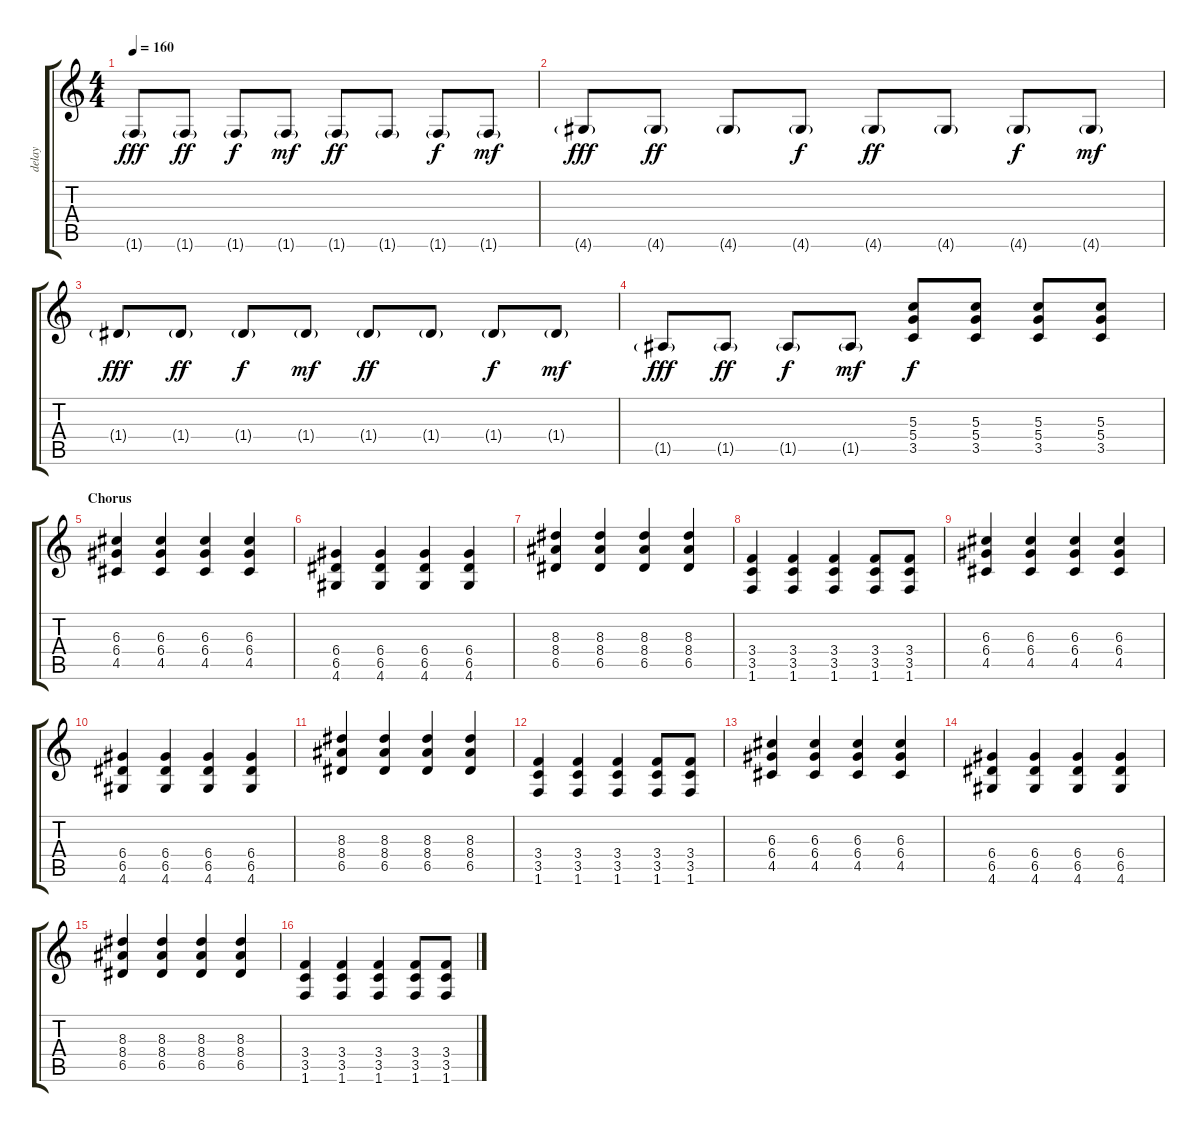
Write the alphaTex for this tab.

\track ("delay" "delay") {instrument distortionguitar}
\staff {score tabs}
\tuning (E4 B3 G3 D3 A2 E2) {hide}
\ts (4 4)
\tempo 160
\clef g2
\ks c
1.6{g}.8{dy fff} 1.6{g}.8{dy ff} 1.6{g}.8{dy f} 1.6{g}.8{dy mf} 1.6{g}.8{dy ff} 1.6{g}.8 1.6{g}.8{dy f} 1.6{g}.8{dy mf} |
4.6{g}.8{dy fff} 4.6{g}.8{dy ff} 4.6{g}.8 4.6{g}.8{dy f} 4.6{g}.8{dy ff} 4.6{g}.8 4.6{g}.8{dy f} 4.6{g}.8{dy mf} |
1.4{g}.8{dy fff} 1.4{g}.8{dy ff} 1.4{g}.8{dy f} 1.4{g}.8{dy mf} 1.4{g}.8{dy ff} 1.4{g}.8 1.4{g}.8{dy f} 1.4{g}.8{dy mf} |
1.5{g}.8{dy fff} 1.5{g}.8{dy ff} 1.5{g}.8{dy f} 1.5{g}.8{dy mf} (5.3 5.4 3.5).8{dy f} (5.3 5.4 3.5).8 (5.3 5.4 3.5).8 (5.3 5.4 3.5).8 |
\section ("" "Chorus")
(6.3 6.4 4.5).4 (6.3 6.4 4.5).4 (6.3 6.4 4.5).4 (6.3 6.4 4.5).4 |
(6.4 6.5 4.6).4 (6.4 6.5 4.6).4 (6.4 6.5 4.6).4 (6.4 6.5 4.6).4 |
(8.3 8.4 6.5).4 (8.3 8.4 6.5).4 (8.3 8.4 6.5).4 (8.3 8.4 6.5).4 |
(3.4 3.5 1.6).4 (3.4 3.5 1.6).4 (3.4 3.5 1.6).4 (3.4 3.5 1.6).8 (3.4 3.5 1.6).8 |
(6.3 6.4 4.5).4 (6.3 6.4 4.5).4 (6.3 6.4 4.5).4 (6.3 6.4 4.5).4 |
(6.4 6.5 4.6).4 (6.4 6.5 4.6).4 (6.4 6.5 4.6).4 (6.4 6.5 4.6).4 |
(8.3 8.4 6.5).4 (8.3 8.4 6.5).4 (8.3 8.4 6.5).4 (8.3 8.4 6.5).4 |
(3.4 3.5 1.6).4 (3.4 3.5 1.6).4 (3.4 3.5 1.6).4 (3.4 3.5 1.6).8 (3.4 3.5 1.6).8 |
(6.3 6.4 4.5).4 (6.3 6.4 4.5).4 (6.3 6.4 4.5).4 (6.3 6.4 4.5).4 |
(6.4 6.5 4.6).4 (6.4 6.5 4.6).4 (6.4 6.5 4.6).4 (6.4 6.5 4.6).4 |
(8.3 8.4 6.5).4 (8.3 8.4 6.5).4 (8.3 8.4 6.5).4 (8.3 8.4 6.5).4 |
(3.4 3.5 1.6).4 (3.4 3.5 1.6).4 (3.4 3.5 1.6).4 (3.4 3.5 1.6).8 (3.4 3.5 1.6).8
